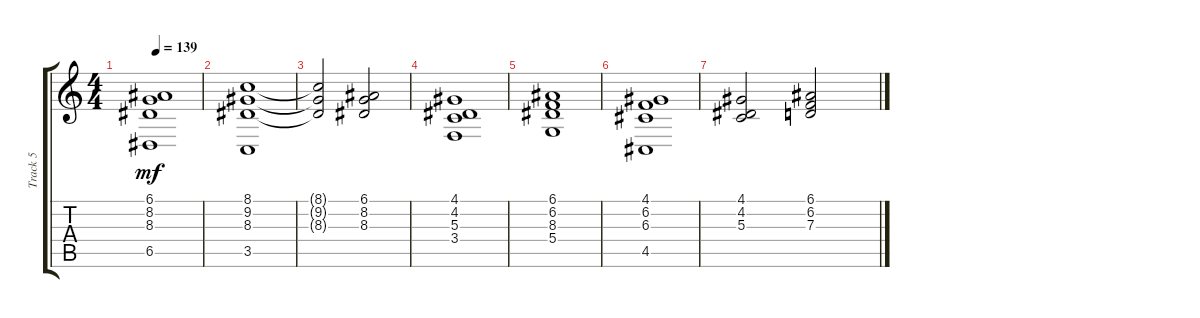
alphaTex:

\track ("Track 5" "Track 5") {instrument electricgrandpiano}
\staff {score tabs}
\tuning (E4 B3 G3 D3 A2 E2) {hide}
\ts (4 4)
\tempo 139
\clef g2
\ks c
(6.1 8.2 8.3 6.5).1{dy mf} |
(8.1 9.2 8.3 3.5).1 |
(8.1{t} 9.2{t} 8.3{t}).2 (6.1 8.2 8.3).2 |
(4.1 4.2 5.3 3.4).1 |
(6.1 6.2 8.3 5.4).1 |
(4.1 6.2 6.3 4.5).1 |
(4.1 4.2 5.3).2 (6.1 6.2 7.3).2
